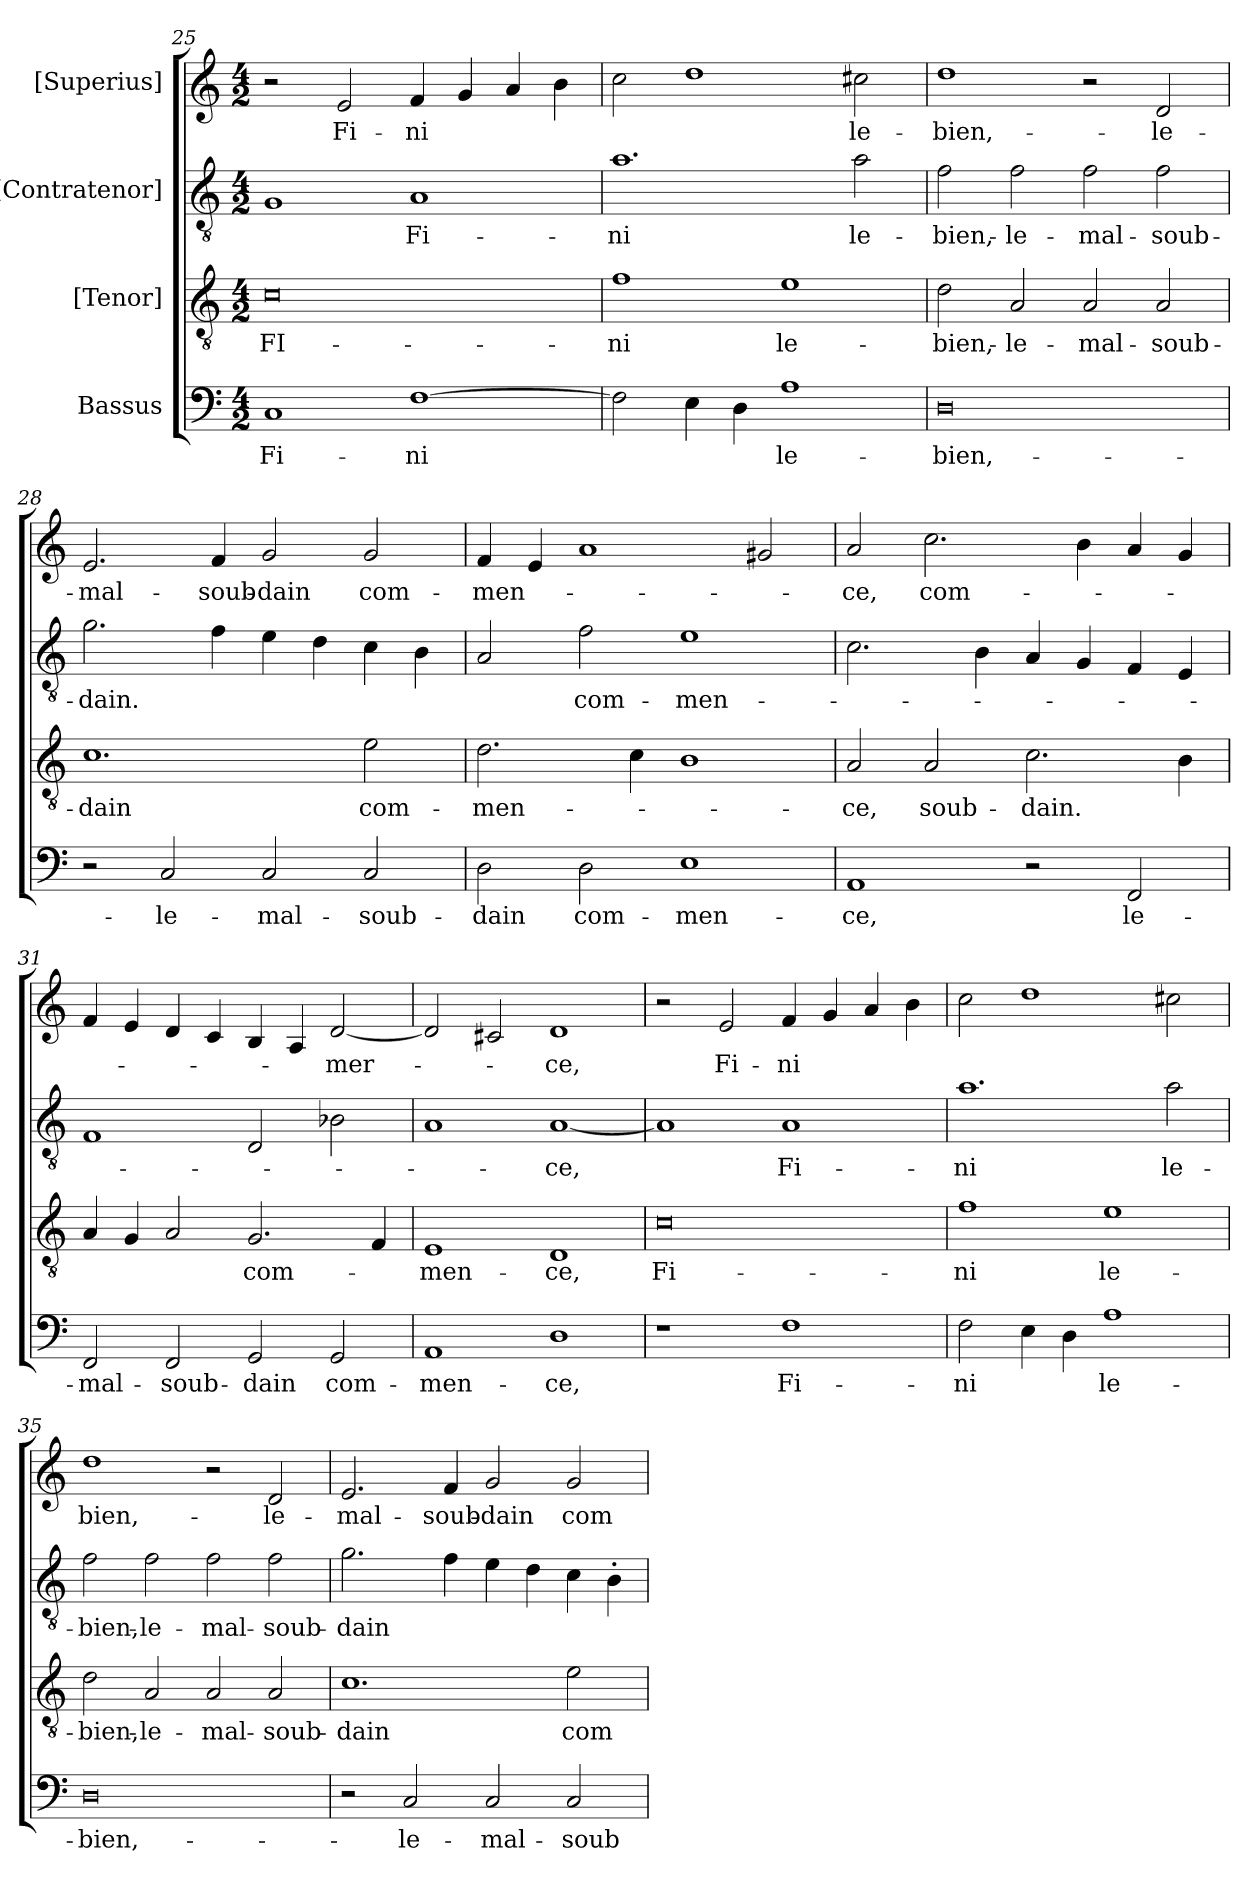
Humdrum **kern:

**kern	**text	**kern	**text	**kern	**text	**kern	**text
*part4	*part4	*part3	*part3	*part2	*part2	*part1	*part1
*staff4	*staff4	*staff3	*staff3	*staff2	*staff2	*staff1	*staff1
*I"Bassus	*	*I"[Tenor]	*	*I"[Contratenor]	*	*I"[Superius]	*
*clefF4	*	*clefGv2	*	*clefGv2	*	*clefG2	*
*k[]	*	*k[]	*	*k[]	*	*k[]	*
*M4/2	*	*M4/2	*	*M4/2	*	*M4/2	*
=25	=25	=25	=25	=25	=25	=25	=25
1C\	Fi-	0c/	FI-	1G/	.	2r	.
.	.	.	.	.	.	2e/	Fi-
[1F\	-ni	.	.	1A/	Fi-	4f/	-ni
.	.	.	.	.	.	4g/	.
.	.	.	.	.	.	4a/	.
.	.	.	.	.	.	4b\	.
=26	=26	=26	=26	=26	=26	=26	=26
2F\]	.	1f/	-ni	1.a/	-ni	2cc\	.
4E\	.	.	.	.	.	1dd/	.
4D\	.	.	.	.	.	.	.
1A/	le-	1e/	le-	.	.	.	.
.	.	.	.	2a\	le-	2cc#X\	le-
=27	=27	=27	=27	=27	=27	=27	=27
0D/	bien,-	2d\	bien,-	2f\	bien,-	1dd/	bien,-
.	.	2A/	le-	2f\	le-	.	.
.	.	2A/	mal-	2f\	mal-	2r	.
.	.	2A/	soub-	2f\	soub-	2d/	le-
=28	=28	=28	=28	=28	=28	=28	=28
2r	.	1.c/	-dain	2.g\	-dain.	2.e/	mal-
2C/	le-	.	.	.	.	.	.
.	.	.	.	4f\	.	4f/	soub-
2C/	mal-	.	.	4e\	.	2g/	-dain
.	.	.	.	4d\	.	.	.
2C/	soub-	2e\	com-	4c\	.	2g/	com-
.	.	.	.	4B\	.	.	.
=29	=29	=29	=29	=29	=29	=29	=29
2D\	-dain	2.d\	-men-	2A/	.	4f/	-men-
.	.	.	.	.	.	4e/	.
2D\	com-	.	.	2f\	com-	1a/	.
.	.	4c\	.	.	.	.	.
1E/	-men-	1B\	.	1e/	-men-	.	.
.	.	.	.	.	.	2g#X/	.
=30	=30	=30	=30	=30	=30	=30	=30
1AA\	-ce,	2A/	-ce,	2.c\	.	2a/	-ce,
.	.	2A/	soub-	.	.	2.cc\	com-
.	.	.	.	4B\	.	.	.
2r	.	2.c\	-dain.	4A/	.	.	.
.	.	.	.	4G/	.	4b\	.
2FF/	le-	.	.	4F/	.	4a/	.
.	.	4B\	.	4E/	.	4g/	.
=31	=31	=31	=31	=31	=31	=31	=31
2FF/	mal-	4A/	.	1F/	.	4f/	.
.	.	4G/	.	.	.	4e/	.
2FF/	soub-	2A/	.	.	.	4d/	.
.	.	.	.	.	.	4c/	.
2GG/	-dain	2.G/	com-	2D/	.	4B/	.
.	.	.	.	.	.	4A/	.
2GG/	com-	.	.	2B-X\	.	[2d/	-mer-
.	.	4F/	.	.	.	.	.
=32	=32	=32	=32	=32	=32	=32	=32
1AA\	-men-	1E/	-men-	1A/	.	2d/]	.
.	.	.	.	.	.	2c#X/	.
1D/	-ce,	1D/	-ce,	[1A/	-ce,	1d/	-ce,
=33	=33	=33	=33	=33	=33	=33	=33
1r	.	0c/	Fi-	1A/]	.	2r	.
.	.	.	.	.	.	2e/	Fi-
1F/	Fi-	.	.	1A/	Fi-	4f/	-ni
.	.	.	.	.	.	4g/	.
.	.	.	.	.	.	4a/	.
.	.	.	.	.	.	4b\	.
=34	=34	=34	=34	=34	=34	=34	=34
2F\	-ni	1f/	-ni	1.a/	-ni	2cc\	.
4E\	.	.	.	.	.	1dd/	.
4D\	.	.	.	.	.	.	.
1A/	le-	1e/	le-	.	.	.	.
.	.	.	.	2a\	le-	2cc#X\	.
=35	=35	=35	=35	=35	=35	=35	=35
0D/	bien,-	2d\	bien,-	2f\	bien,-	1dd/	bien,-
.	.	2A/	le-	2f\	le-	.	.
.	.	2A/	mal-	2f\	mal-	2r	.
.	.	2A/	soub-	2f\	soub-	2d/	le-
=36	=36	=36	=36	=36	=36	=36	=36
2r	.	1.c/	-dain	2.g\	-dain	2.e/	mal-
2C/	le-	.	.	.	.	.	.
.	.	.	.	4f\	.	4f/	soub-
2C/	mal-	.	.	4e\	.	2g/	-dain
.	.	.	.	4d\	.	.	.
2C/	soub-	2e\	com-	4c\	.	2g/	com-
.	.	.	.	4B'\	.	.	.
=	=	=	=	=	=	=	=
*-	*-	*-	*-	*-	*-	*-	*-
